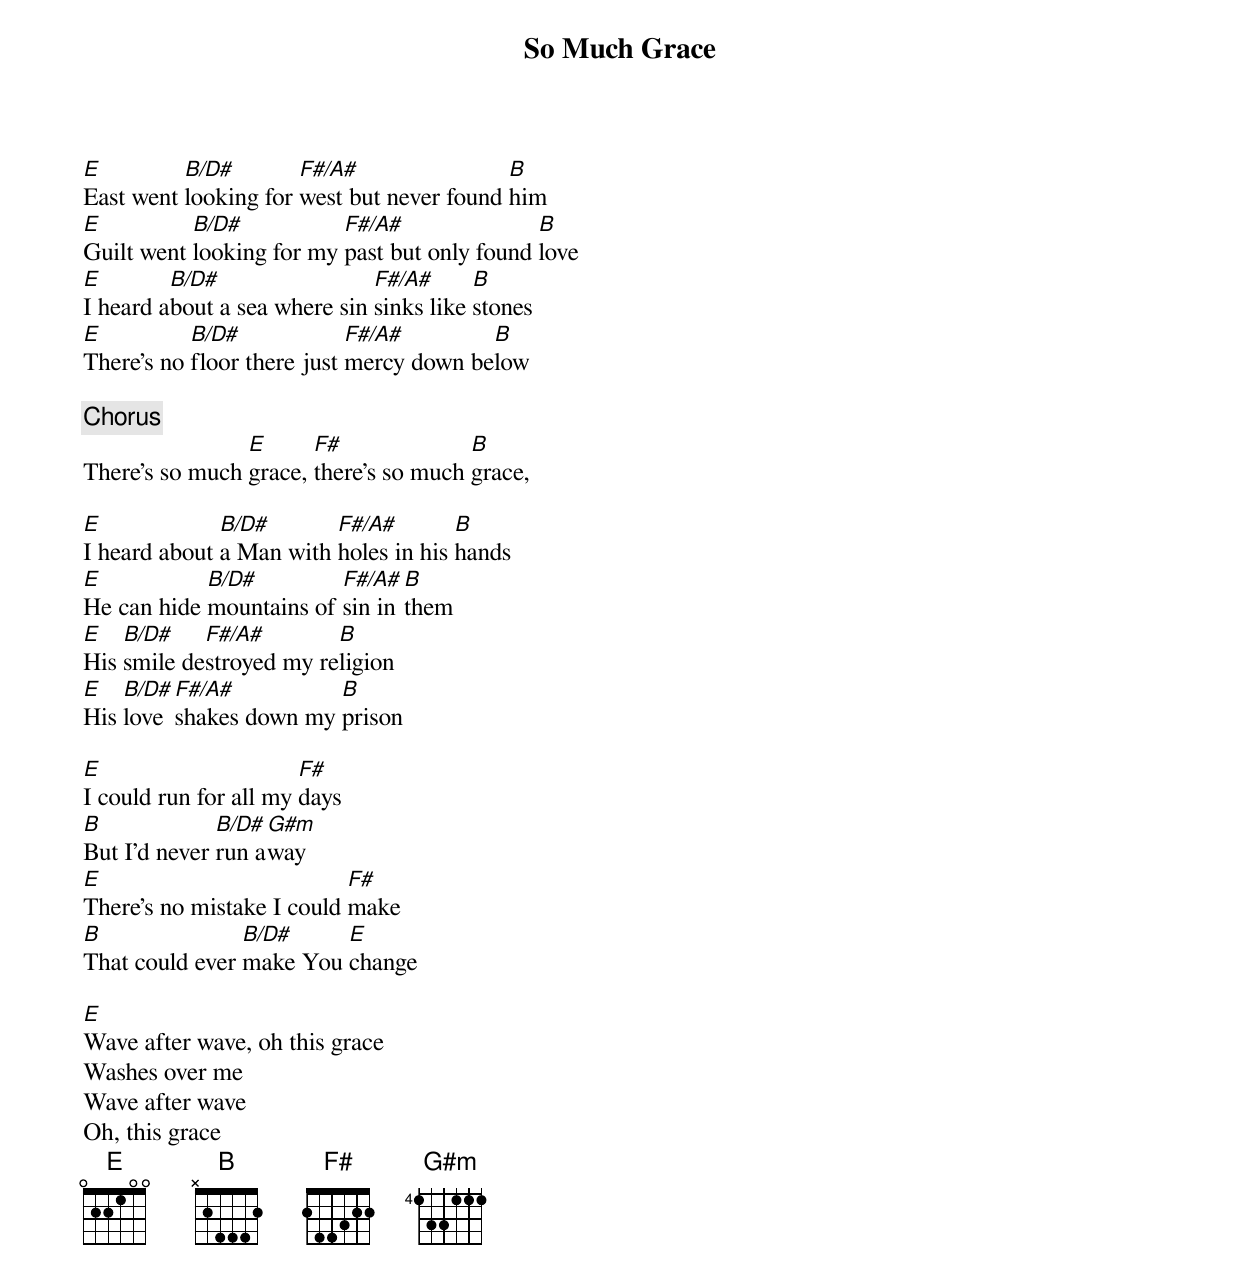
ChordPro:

{Title: So Much Grace}
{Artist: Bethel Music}

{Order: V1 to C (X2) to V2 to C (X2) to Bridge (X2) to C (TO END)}


{Verse 1}
[E]East went [B/D#]looking for [F#/A#]west but never found [B]him
[E]Guilt went [B/D#]looking for my [F#/A#]past but only found [B]love
[E]I heard a[B/D#]bout a sea where sin [F#/A#]sinks like [B]stones
[E]There’s no [B/D#]floor there just [F#/A#]mercy down be[B]low

{Chorus}
There’s so much [E]grace, [F#]there’s so much [B]grace,

{Verse 2}
[E]I heard about [B/D#]a Man with [F#/A#]holes in his [B]hands
[E]He can hide [B/D#]mountains of [F#/A#]sin in [B]them
[E]His [B/D#]smile de[F#/A#]stroyed my re[B]ligion
[E]His [B/D#]love [F#/A#]shakes down my [B]prison

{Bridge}
[E]I could run for all my [F#]days
[B]But I’d never [B/D#]run a[G#m]way
[E]There’s no mistake I could [F#]make
[B]That could ever [B/D#]make You [E]change

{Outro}
[E]Wave after wave, oh this grace
Washes over me
Wave after wave
Oh, this grace
